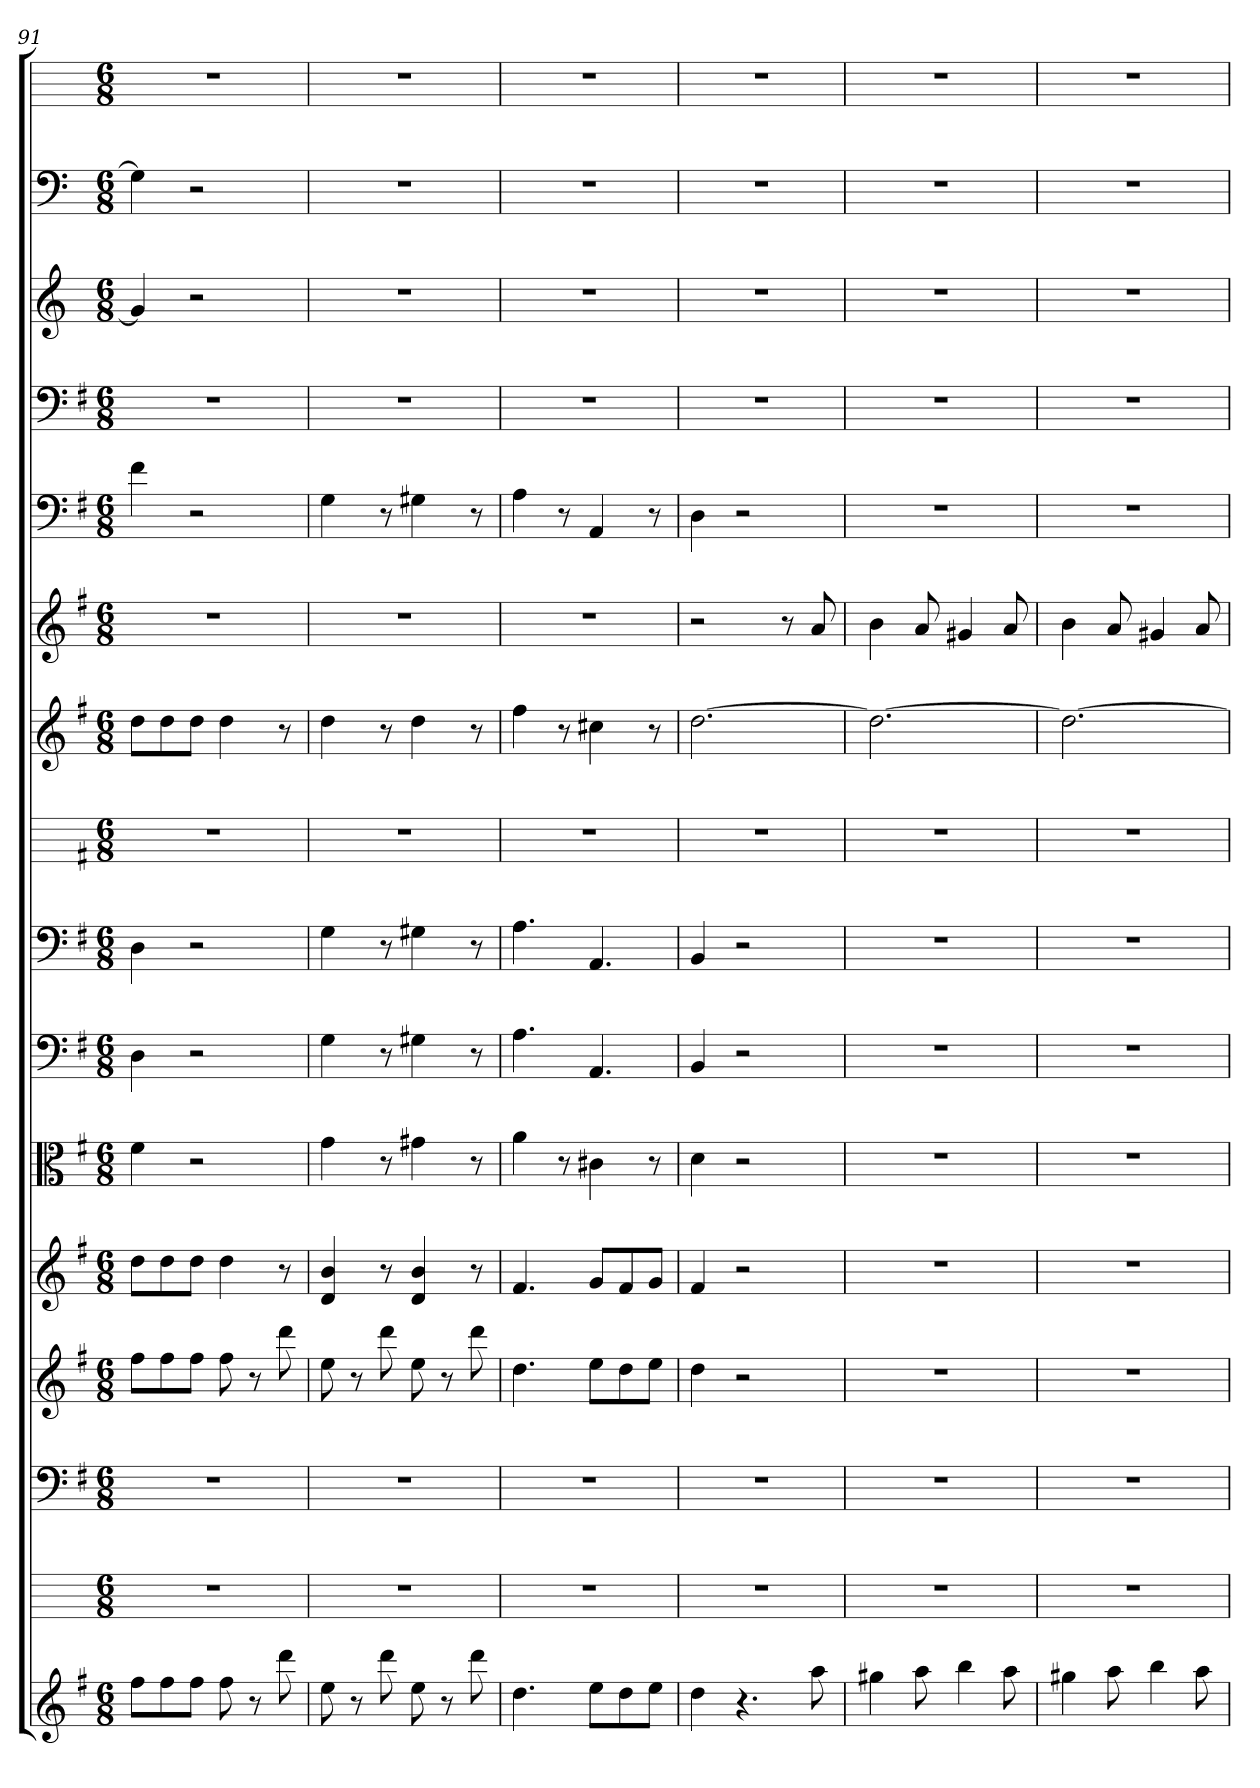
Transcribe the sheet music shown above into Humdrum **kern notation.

**kern	**kern	**kern	**kern	**kern	**kern	**kern	**kern	**kern	**kern	**kern	**kern	**kern	**kern	**kern	**kern
*part16	*part15	*part14	*part13	*part12	*part11	*part10	*part9	*part8	*part7	*part6	*part5	*part4	*part3	*part2	*part1
*staff16	*staff15	*staff14	*staff13	*staff12	*staff11	*staff10	*staff9	*staff8	*staff7	*staff6	*staff5	*staff4	*staff3	*staff2	*staff1
*	*	*clefF4	*	*	*clefC3	*clefF4	*clefF4	*	*	*	*clefF4	*clefF4	*	*	*
*k[f#]	*k[]	*k[f#]	*k[f#]	*k[f#]	*k[f#]	*k[f#]	*k[f#]	*k[f#]	*k[f#]	*k[f#]	*k[f#]	*k[f#]	*k[]	*k[]	*k[]
*M6/8	*M6/8	*M6/8	*M6/8	*M6/8	*M6/8	*M6/8	*M6/8	*M6/8	*M6/8	*M6/8	*M6/8	*M6/8	*M6/8	*M6/8	*M6/8
=91	=91	=91	=91	=91	=91	=91	=91	=91	=91	=91	=91	=91	=91	=91	=91
8ff#L	2.r	2.r	8ff#L	8ddL	4f#	4D	4D	2.r	8ddL	2.r	4f#	2.r	4g]	4G]	2.r
8ff#	.	.	8ff#	8dd	.	.	.	.	8dd	.	.	.	.	.	.
8ff#J	.	.	8ff#J	8ddJ	2r	2r	2r	.	8ddJ	.	2r	.	2r	2r	.
8ff#	.	.	8ff#	4dd	.	.	.	.	4dd	.	.	.	.	.	.
8r	.	.	8r	.	.	.	.	.	.	.	.	.	.	.	.
8ddd	.	.	8ddd	8r	.	.	.	.	8r	.	.	.	.	.	.
=92	=92	=92	=92	=92	=92	=92	=92	=92	=92	=92	=92	=92	=92	=92	=92
8ee	2.r	2.r	8ee	4d 4b	4g	4G	4G	2.r	4dd	2.r	4G	2.r	2.r	2.r	2.r
8r	.	.	8r	.	.	.	.	.	.	.	.	.	.	.	.
8ddd	.	.	8ddd	8r	8r	8r	8r	.	8r	.	8r	.	.	.	.
8ee	.	.	8ee	4d 4b	4g#X	4G#X	4G#X	.	4dd	.	4G#X	.	.	.	.
8r	.	.	8r	.	.	.	.	.	.	.	.	.	.	.	.
8ddd	.	.	8ddd	8r	8r	8r	8r	.	8r	.	8r	.	.	.	.
=93	=93	=93	=93	=93	=93	=93	=93	=93	=93	=93	=93	=93	=93	=93	=93
4.dd	2.r	2.r	4.dd	4.f#	4a	4.A	4.A	2.r	4ff#	2.r	4A	2.r	2.r	2.r	2.r
.	.	.	.	.	8r	.	.	.	8r	.	8r	.	.	.	.
8eeL	.	.	8eeL	8gL	4c#X	4.AA	4.AA	.	4cc#X	.	4AA	.	.	.	.
8dd	.	.	8dd	8f#	.	.	.	.	.	.	.	.	.	.	.
8eeJ	.	.	8eeJ	8gJ	8r	.	.	.	8r	.	8r	.	.	.	.
=94	=94	=94	=94	=94	=94	=94	=94	=94	=94	=94	=94	=94	=94	=94	=94
4dd	2.r	2.r	4dd	4f#	4d	4BB	4BB	2.r	[2.dd	2r	4D	2.r	2.r	2.r	2.r
4.r	.	.	2r	2r	2r	2r	2r	.	.	.	2r	.	.	.	.
.	.	.	.	.	.	.	.	.	.	8r	.	.	.	.	.
8aa	.	.	.	.	.	.	.	.	.	8a	.	.	.	.	.
=95	=95	=95	=95	=95	=95	=95	=95	=95	=95	=95	=95	=95	=95	=95	=95
4gg#X	2.r	2.r	2.r	2.r	2.r	2.r	2.r	2.r	2.dd_	4b	2.r	2.r	2.r	2.r	2.r
8aa	.	.	.	.	.	.	.	.	.	8a	.	.	.	.	.
4bb	.	.	.	.	.	.	.	.	.	4g#X	.	.	.	.	.
8aa	.	.	.	.	.	.	.	.	.	8a	.	.	.	.	.
=96	=96	=96	=96	=96	=96	=96	=96	=96	=96	=96	=96	=96	=96	=96	=96
4gg#X	2.r	2.r	2.r	2.r	2.r	2.r	2.r	2.r	2.dd_	4b	2.r	2.r	2.r	2.r	2.r
8aa	.	.	.	.	.	.	.	.	.	8a	.	.	.	.	.
4bb	.	.	.	.	.	.	.	.	.	4g#X	.	.	.	.	.
8aa	.	.	.	.	.	.	.	.	.	8a	.	.	.	.	.
=	=	=	=	=	=	=	=	=	=	=	=	=	=	=	=
*-	*-	*-	*-	*-	*-	*-	*-	*-	*-	*-	*-	*-	*-	*-	*-
